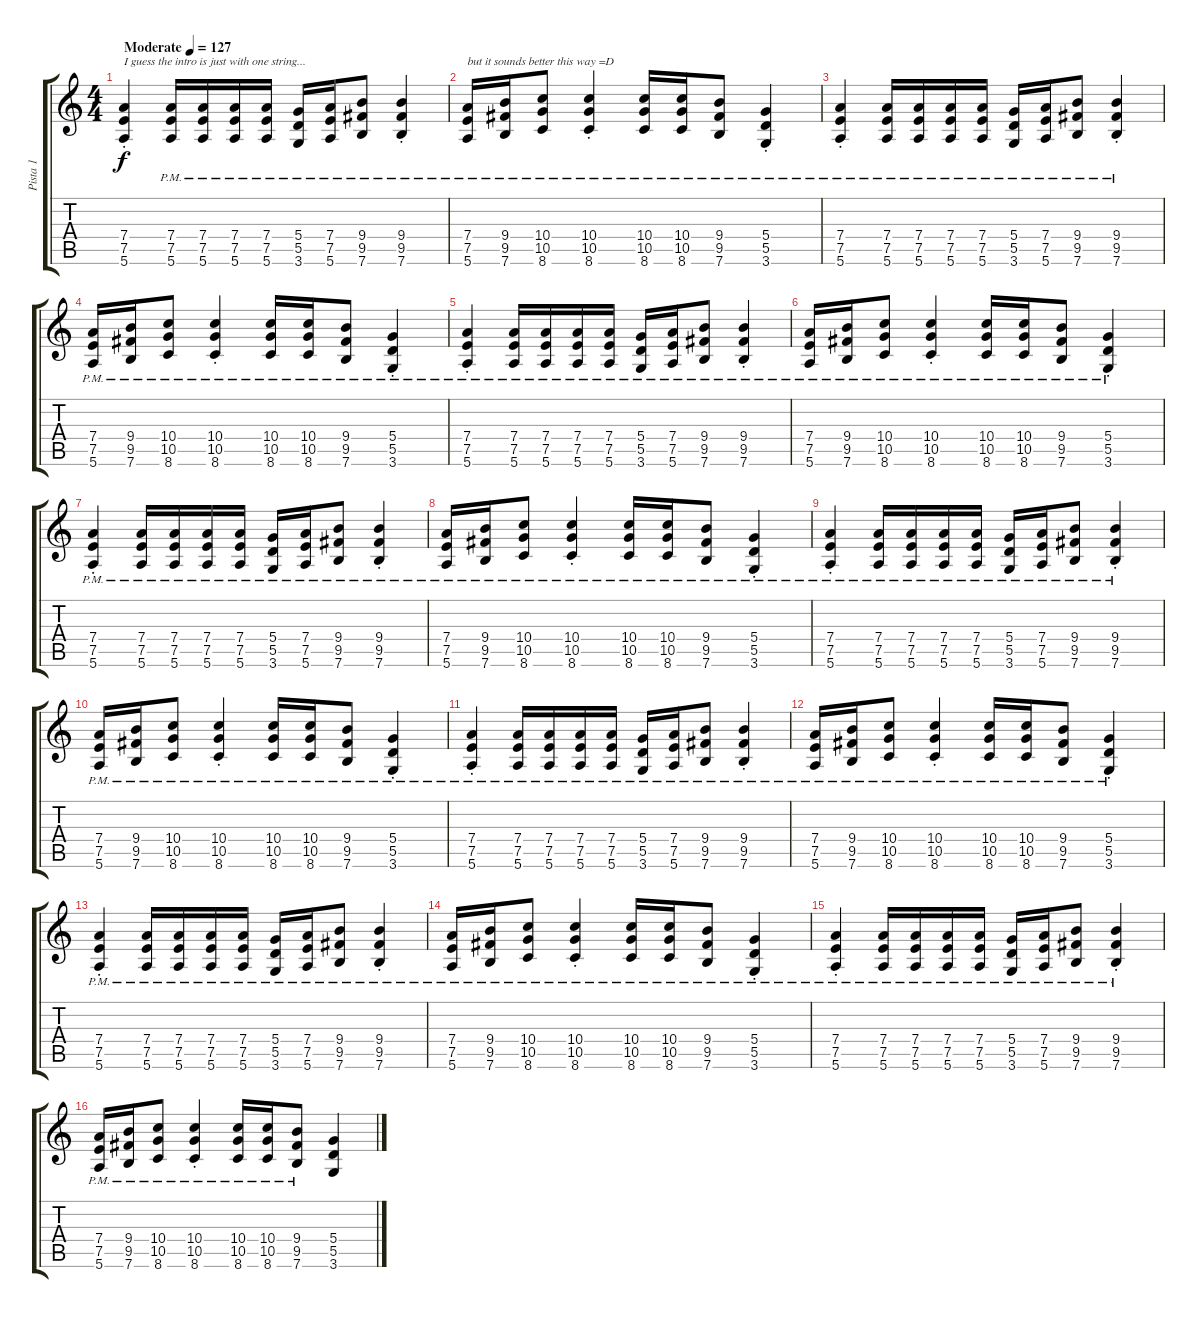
\track ("Pista 1" "Pista 1") {instrument distortionguitar}
\staff {score tabs}
\tuning (E4 B3 G3 D3 A2 E2) {hide}
\ts (4 4)
\tempo (127 "Moderate")
\clef g2
\ks c
(7.4{st} 7.5{st} 5.6{st}).4{txt "I guess the intro is just with one string..." dy f instrument distortionguitar} (7.4{pm} 7.5{pm} 5.6{pm}).16 (7.4{pm} 7.5{pm} 5.6{pm}).16 (7.4{pm} 7.5{pm} 5.6{pm}).16 (7.4{pm} 7.5{pm} 5.6{pm}).16 (5.4{pm} 5.5{pm} 3.6{pm}).16 (7.4{pm} 7.5{pm} 5.6{pm}).16 (9.4{pm} 9.5{pm} 7.6{pm}).8 (9.4{pm st} 9.5{pm st} 7.6{pm st}).4 |
(7.4{pm} 7.5{pm} 5.6{pm}).16{txt "but it sounds better this way =D"} (9.4{pm} 9.5{pm} 7.6{pm}).16 (10.4{pm} 10.5{pm} 8.6{pm}).8 (10.4{pm st} 10.5{pm st} 8.6{pm st}).4 (10.4{pm} 10.5{pm} 8.6{pm}).16 (10.4{pm} 10.5{pm} 8.6{pm}).16 (9.4{pm} 9.5{pm} 7.6{pm}).8 (5.4{pm st} 5.5{pm st} 3.6{pm st}).4 |
(7.4{pm st} 7.5{pm st} 5.6{pm st}).4 (7.4{pm} 7.5{pm} 5.6{pm}).16 (7.4{pm} 7.5{pm} 5.6{pm}).16 (7.4{pm} 7.5{pm} 5.6{pm}).16 (7.4{pm} 7.5{pm} 5.6{pm}).16 (5.4{pm} 5.5{pm} 3.6{pm}).16 (7.4{pm} 7.5{pm} 5.6{pm}).16 (9.4{pm} 9.5{pm} 7.6{pm}).8 (9.4{pm st} 9.5{pm st} 7.6{pm st}).4 |
(7.4{pm} 7.5{pm} 5.6{pm}).16 (9.4{pm} 9.5{pm} 7.6{pm}).16 (10.4{pm} 10.5{pm} 8.6{pm}).8 (10.4{pm st} 10.5{pm st} 8.6{pm st}).4 (10.4{pm} 10.5{pm} 8.6{pm}).16 (10.4{pm} 10.5{pm} 8.6{pm}).16 (9.4{pm} 9.5{pm} 7.6{pm}).8 (5.4{pm st} 5.5{pm st} 3.6{pm st}).4 |
(7.4{pm st} 7.5{pm st} 5.6{pm st}).4 (7.4{pm} 7.5{pm} 5.6{pm}).16 (7.4{pm} 7.5{pm} 5.6{pm}).16 (7.4{pm} 7.5{pm} 5.6{pm}).16 (7.4{pm} 7.5{pm} 5.6{pm}).16 (5.4{pm} 5.5{pm} 3.6{pm}).16 (7.4{pm} 7.5{pm} 5.6{pm}).16 (9.4{pm} 9.5{pm} 7.6{pm}).8 (9.4{pm st} 9.5{pm st} 7.6{pm st}).4 |
(7.4{pm} 7.5{pm} 5.6{pm}).16 (9.4{pm} 9.5{pm} 7.6{pm}).16 (10.4{pm} 10.5{pm} 8.6{pm}).8 (10.4{pm st} 10.5{pm st} 8.6{pm st}).4 (10.4{pm} 10.5{pm} 8.6{pm}).16 (10.4{pm} 10.5{pm} 8.6{pm}).16 (9.4{pm} 9.5{pm} 7.6{pm}).8 (5.4{pm st} 5.5{pm st} 3.6{pm st}).4 |
(7.4{pm st} 7.5{pm st} 5.6{pm st}).4 (7.4{pm} 7.5{pm} 5.6{pm}).16 (7.4{pm} 7.5{pm} 5.6{pm}).16 (7.4{pm} 7.5{pm} 5.6{pm}).16 (7.4{pm} 7.5{pm} 5.6{pm}).16 (5.4{pm} 5.5{pm} 3.6{pm}).16 (7.4{pm} 7.5{pm} 5.6{pm}).16 (9.4{pm} 9.5{pm} 7.6{pm}).8 (9.4{pm st} 9.5{pm st} 7.6{pm st}).4 |
(7.4{pm} 7.5{pm} 5.6{pm}).16 (9.4{pm} 9.5{pm} 7.6{pm}).16 (10.4{pm} 10.5{pm} 8.6{pm}).8 (10.4{pm st} 10.5{pm st} 8.6{pm st}).4 (10.4{pm} 10.5{pm} 8.6{pm}).16 (10.4{pm} 10.5{pm} 8.6{pm}).16 (9.4{pm} 9.5{pm} 7.6{pm}).8 (5.4{pm st} 5.5{pm st} 3.6{pm st}).4 |
(7.4{pm st} 7.5{pm st} 5.6{pm st}).4 (7.4{pm} 7.5{pm} 5.6{pm}).16 (7.4{pm} 7.5{pm} 5.6{pm}).16 (7.4{pm} 7.5{pm} 5.6{pm}).16 (7.4{pm} 7.5{pm} 5.6{pm}).16 (5.4{pm} 5.5{pm} 3.6{pm}).16 (7.4{pm} 7.5{pm} 5.6{pm}).16 (9.4{pm} 9.5{pm} 7.6{pm}).8 (9.4{pm st} 9.5{pm st} 7.6{pm st}).4 |
(7.4{pm} 7.5{pm} 5.6{pm}).16 (9.4{pm} 9.5{pm} 7.6{pm}).16 (10.4{pm} 10.5{pm} 8.6{pm}).8 (10.4{pm st} 10.5{pm st} 8.6{pm st}).4 (10.4{pm} 10.5{pm} 8.6{pm}).16 (10.4{pm} 10.5{pm} 8.6{pm}).16 (9.4{pm} 9.5{pm} 7.6{pm}).8 (5.4{pm st} 5.5{pm st} 3.6{pm st}).4 |
(7.4{pm st} 7.5{pm st} 5.6{pm st}).4 (7.4{pm} 7.5{pm} 5.6{pm}).16 (7.4{pm} 7.5{pm} 5.6{pm}).16 (7.4{pm} 7.5{pm} 5.6{pm}).16 (7.4{pm} 7.5{pm} 5.6{pm}).16 (5.4{pm} 5.5{pm} 3.6{pm}).16 (7.4{pm} 7.5{pm} 5.6{pm}).16 (9.4{pm} 9.5{pm} 7.6{pm}).8 (9.4{pm st} 9.5{pm st} 7.6{pm st}).4 |
(7.4{pm} 7.5{pm} 5.6{pm}).16 (9.4{pm} 9.5{pm} 7.6{pm}).16 (10.4{pm} 10.5{pm} 8.6{pm}).8 (10.4{pm st} 10.5{pm st} 8.6{pm st}).4 (10.4{pm} 10.5{pm} 8.6{pm}).16 (10.4{pm} 10.5{pm} 8.6{pm}).16 (9.4{pm} 9.5{pm} 7.6{pm}).8 (5.4{pm st} 5.5{pm st} 3.6{pm st}).4 |
(7.4{pm st} 7.5{pm st} 5.6{pm st}).4 (7.4{pm} 7.5{pm} 5.6{pm}).16 (7.4{pm} 7.5{pm} 5.6{pm}).16 (7.4{pm} 7.5{pm} 5.6{pm}).16 (7.4{pm} 7.5{pm} 5.6{pm}).16 (5.4{pm} 5.5{pm} 3.6{pm}).16 (7.4{pm} 7.5{pm} 5.6{pm}).16 (9.4{pm} 9.5{pm} 7.6{pm}).8 (9.4{pm st} 9.5{pm st} 7.6{pm st}).4 |
(7.4{pm} 7.5{pm} 5.6{pm}).16 (9.4{pm} 9.5{pm} 7.6{pm}).16 (10.4{pm} 10.5{pm} 8.6{pm}).8 (10.4{pm st} 10.5{pm st} 8.6{pm st}).4 (10.4{pm} 10.5{pm} 8.6{pm}).16 (10.4{pm} 10.5{pm} 8.6{pm}).16 (9.4{pm} 9.5{pm} 7.6{pm}).8 (5.4{pm st} 5.5{pm st} 3.6{pm st}).4 |
(7.4{pm st} 7.5{pm st} 5.6{pm st}).4 (7.4{pm} 7.5{pm} 5.6{pm}).16 (7.4{pm} 7.5{pm} 5.6{pm}).16 (7.4{pm} 7.5{pm} 5.6{pm}).16 (7.4{pm} 7.5{pm} 5.6{pm}).16 (5.4{pm} 5.5{pm} 3.6{pm}).16 (7.4{pm} 7.5{pm} 5.6{pm}).16 (9.4{pm} 9.5{pm} 7.6{pm}).8 (9.4{pm st} 9.5{pm st} 7.6{pm st}).4 |
(7.4{pm} 7.5{pm} 5.6{pm}).16 (9.4{pm} 9.5{pm} 7.6{pm}).16 (10.4{pm} 10.5{pm} 8.6{pm}).8 (10.4{pm st} 10.5{pm st} 8.6{pm st}).4 (10.4{pm} 10.5{pm} 8.6{pm}).16 (10.4{pm} 10.5{pm} 8.6{pm}).16 (9.4{pm} 9.5{pm} 7.6{pm}).8 (5.4 5.5 3.6).4
